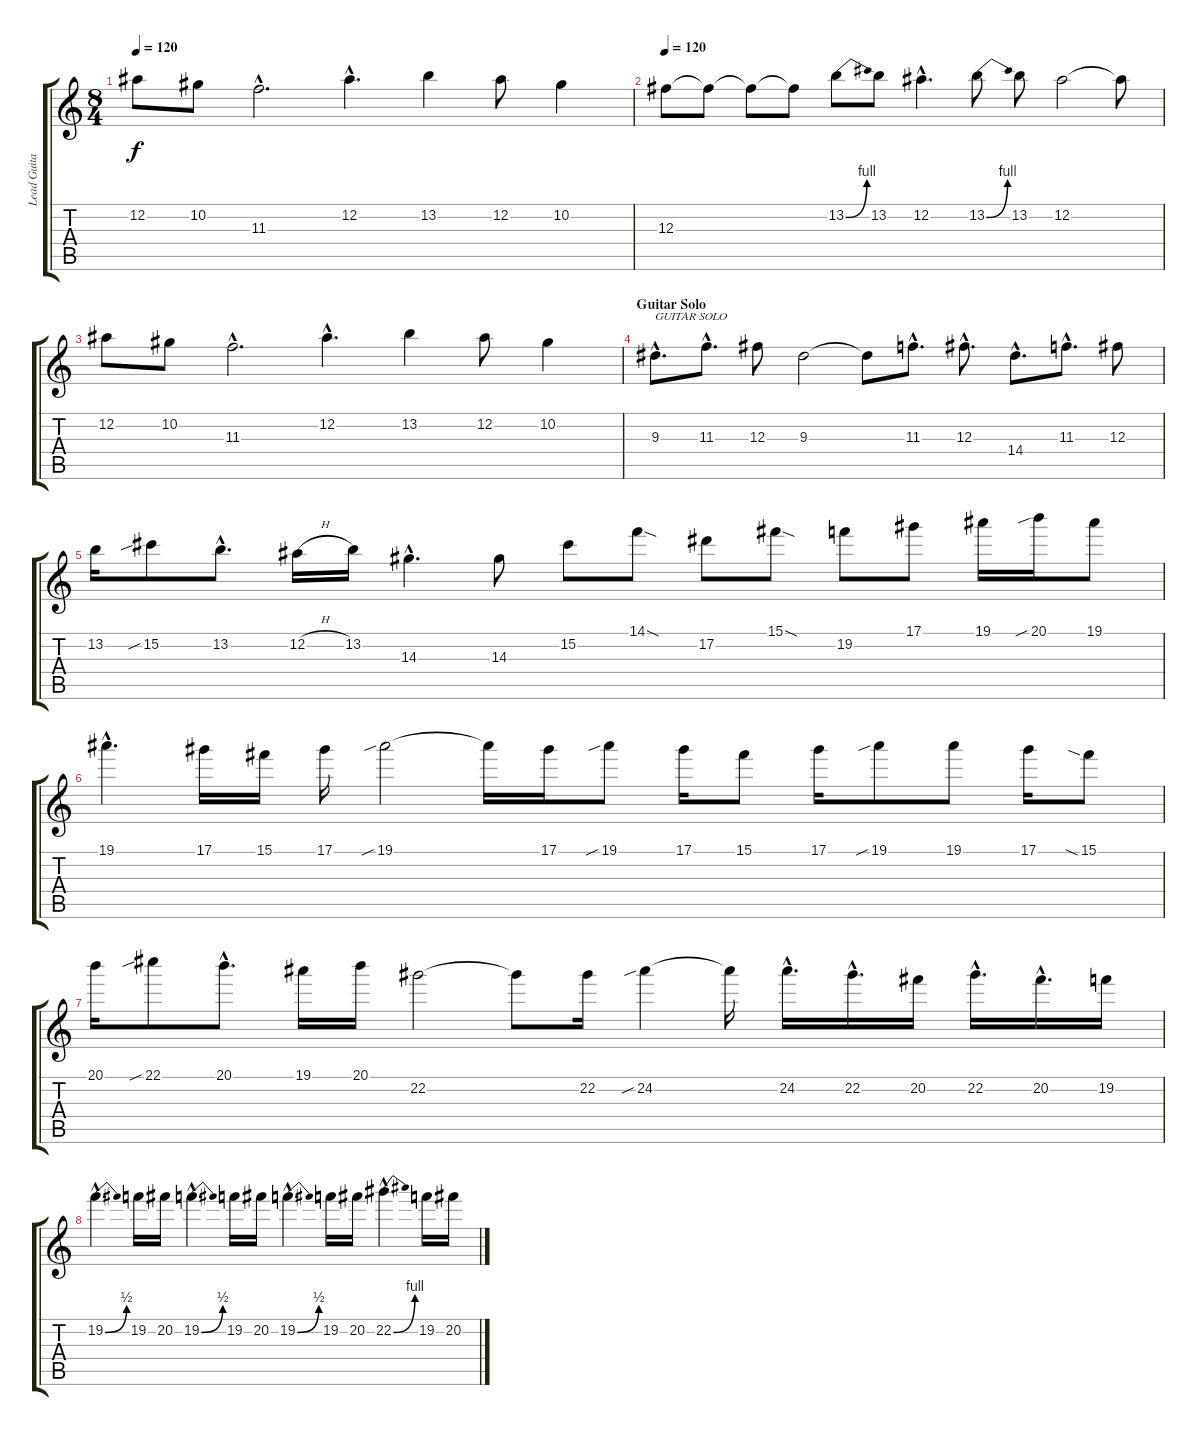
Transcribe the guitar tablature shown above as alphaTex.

\track ("Lead Guitar" "Lead Guita") {instrument overdrivenguitar}
\staff {score tabs}
\tuning (Eb4 Bb3 Gb3 Db3 Ab2 Eb2) {hide}
\ts (8 4)
\tempo 120
\clef g2
\ks c
12.2.8{dy f} 10.2.8 11.3{hac}.2{d} 12.2{hac}.4{d} 13.2.4 12.2.8 10.2.4 |
\tempo 120
12.3.8 12.3{t}.8 12.3{t}.8 12.3{t}.8 13.2{be (bend 0 0 60 4)}.8 13.2.8 12.2{hac}.4{d} 13.2{be (bend 0 0 60 4)}.8 13.2.8 12.2.2 12.2{t}.8 |
12.2.8 10.2.8 11.3{hac}.2{d} 12.2{hac}.4{d} 13.2.4 12.2.8 10.2.4 |
\section ("" "Guitar Solo")
9.3{hac}.8{d txt "GUITAR SOLO"} 11.3{hac}.8{d} 12.3.8 9.3.2 9.3{t}.8 11.3{hac}.8{d} 12.3{hac}.8{d} 14.4{hac}.8{d} 11.3{hac}.8{d} 12.3.8 |
13.2.16 15.2{sib}.8 13.2{hac}.8{d} 12.2{h}.16 13.2.16 14.3{hac}.4{d} 14.3.8 15.2.8 14.1{sod}.8 17.2.8 15.1{sod}.8 19.2.8 17.1.8 19.1.16 20.1{sib}.16 19.1.8 |
19.1{hac}.4{d} 17.1.16 15.1.16 17.1.16 19.1{sib}.2 19.1{t}.16 17.1.16 19.1{sib}.8 17.1.16 15.1.8 17.1.16 19.1{sib}.8 19.1.8 17.1.16 15.1{sia}.8 |
20.1.16 22.1{sib}.8 20.1{hac}.8{d} 19.1.16 20.1.16 22.2.2 22.2{t}.8 22.2.16 24.2{sib}.4 24.2{t}.16 24.2{hac}.16{d} 22.2{hac}.16{d} 20.2.16 22.2{hac}.16{d} 20.2{hac}.16{d} 19.2.16 |
19.2{be (bend 0 0 60 2) hac}.4{d} 19.2.16 20.2.16 19.2{be (bend 0 0 60 2) hac}.4{d} 19.2.16 20.2.16 19.2{be (bend 0 0 60 2) hac}.4{d} 19.2.16 20.2.16 22.2{be (bend 0 0 60 4) hac}.4{d} 19.2.16 20.2.16
